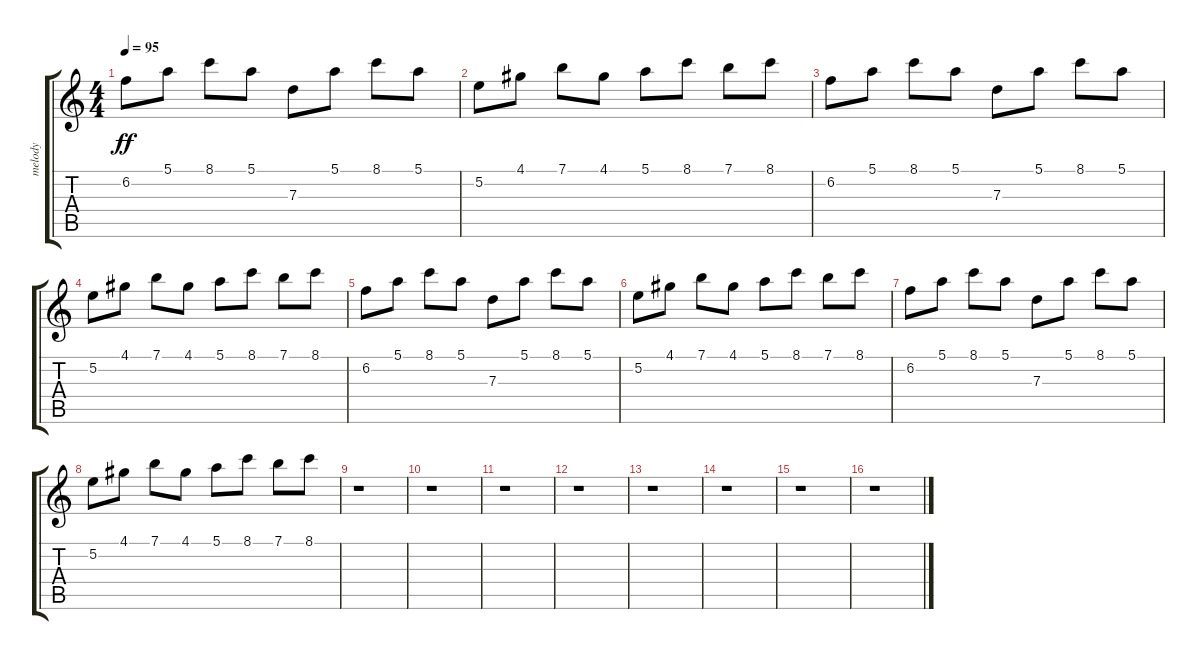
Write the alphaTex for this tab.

\track ("melody" "melody") {instrument electricguitarclean}
\staff {score tabs}
\tuning (E4 B3 G3 D3 A2 E2) {hide}
\ts (4 4)
\tempo 95
\clef g2
\ks c
6.2.8{dy ff instrument electricguitarclean} 5.1.8 8.1.8 5.1.8 7.3.8 5.1.8 8.1.8 5.1.8 |
5.2.8 4.1.8 7.1.8 4.1.8 5.1.8 8.1.8 7.1.8 8.1.8 |
6.2.8 5.1.8 8.1.8 5.1.8 7.3.8 5.1.8 8.1.8 5.1.8 |
5.2.8 4.1.8 7.1.8 4.1.8 5.1.8 8.1.8 7.1.8 8.1.8 |
6.2.8 5.1.8 8.1.8 5.1.8 7.3.8 5.1.8 8.1.8 5.1.8 |
5.2.8 4.1.8 7.1.8 4.1.8 5.1.8 8.1.8 7.1.8 8.1.8 |
6.2.8 5.1.8 8.1.8 5.1.8 7.3.8 5.1.8 8.1.8 5.1.8 |
5.2.8 4.1.8 7.1.8 4.1.8 5.1.8 8.1.8 7.1.8 8.1.8 |
r.1 |
r.1 |
r.1 |
r.1 |
r.1 |
r.1 |
r.1 |
r.1
